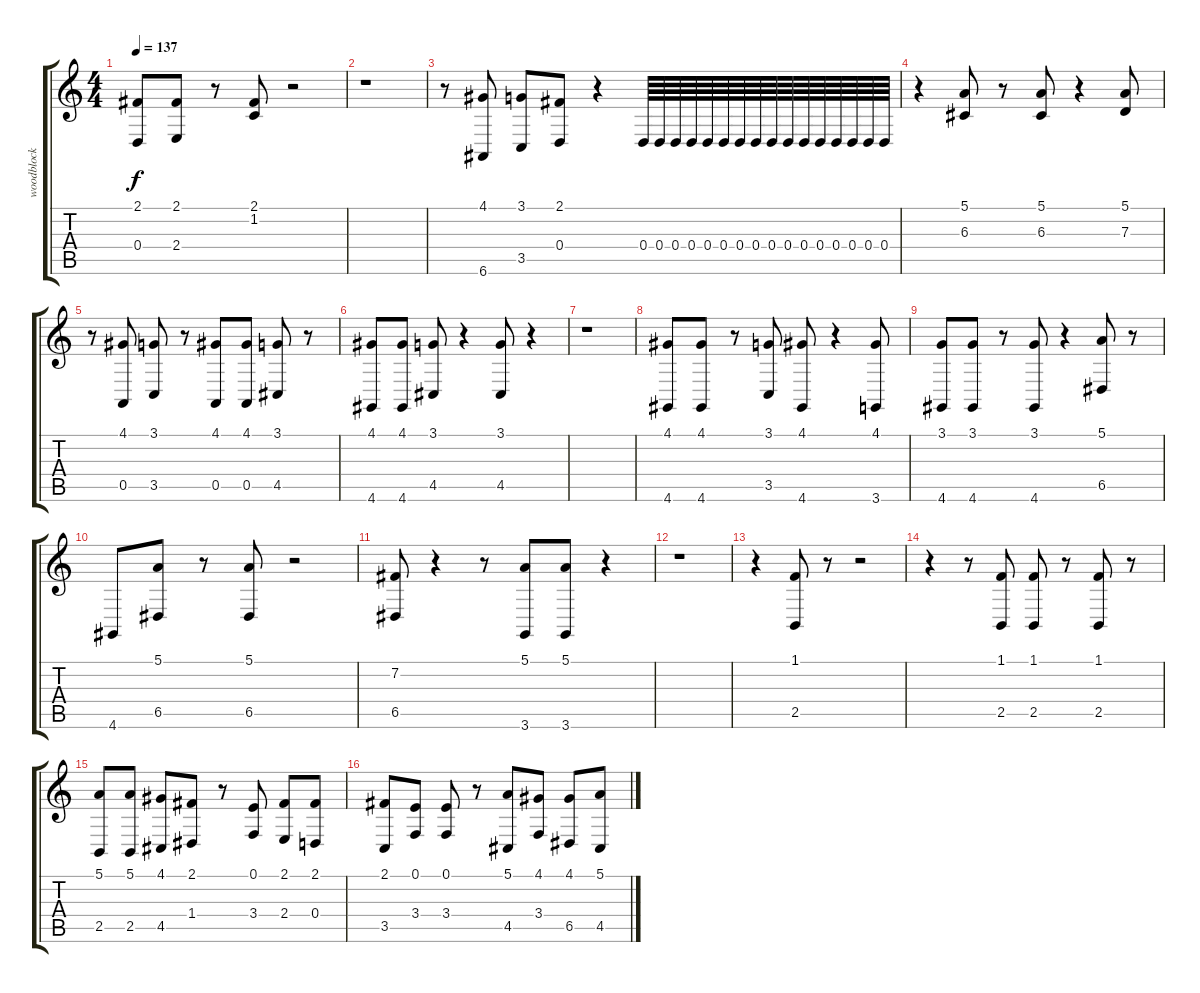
\track ("woodblock" "woodblock") {instrument woodblock}
\staff {score tabs}
\tuning (E4 B3 G3 D3 A2 E2) {hide}
\ts (4 4)
\tempo 137
\clef g2
\ks c
(2.1 0.4).8{dy f} (2.1 2.4).8 r.8 (2.1 1.2).8 r.2 |
r.1 |
r.8 (4.1 6.6).8 (3.1 3.5).8 (2.1 0.4).8 r.4 0.4.64 0.4.64 0.4.64 0.4.64 0.4.64 0.4.64 0.4.64 0.4.64 0.4.64 0.4.64 0.4.64 0.4.64 0.4.64 0.4.64 0.4.64 0.4.64 |
r.4 (5.1 6.3).8 r.8 (5.1 6.3).8 r.4 (5.1 7.3).8 |
r.8 (4.1 0.5).8 (3.1 3.5).8 r.8 (4.1 0.5).8 (4.1 0.5).8 (3.1 4.5).8 r.8 |
(4.1 4.6).8 (4.1 4.6).8 (3.1 4.5).8 r.4 (3.1 4.5).8 r.4 |
r.1 |
(4.1 4.6).8 (4.1 4.6).8 r.8 (3.1 3.5).8 (4.1 4.6).8 r.4 (4.1 3.6).8 |
(3.1 4.6).8 (3.1 4.6).8 r.8 (3.1 4.6).8 r.4 (5.1 6.5).8 r.8 |
4.6.8 (5.1 6.5).8 r.8 (5.1 6.5).8 r.2 |
(7.2 6.5).8 r.4 r.8 (5.1 3.6).8 (5.1 3.6).8 r.4 |
r.1 |
r.4 (1.1 2.5).8 r.8 r.2 |
r.4 r.8 (1.1 2.5).8 (1.1 2.5).8 r.8 (1.1 2.5).8 r.8 |
(5.1 2.5).8 (5.1 2.5).8 (4.1 4.5).8 (2.1 1.4).8 r.8 (0.1 3.4).8 (2.1 2.4).8 (2.1 0.4).8 |
(2.1 3.5).8 (0.1 3.4).8 (0.1 3.4).8 r.8 (5.1 4.5).8 (4.1 3.4).8 (4.1 6.5).8 (5.1 4.5).8
